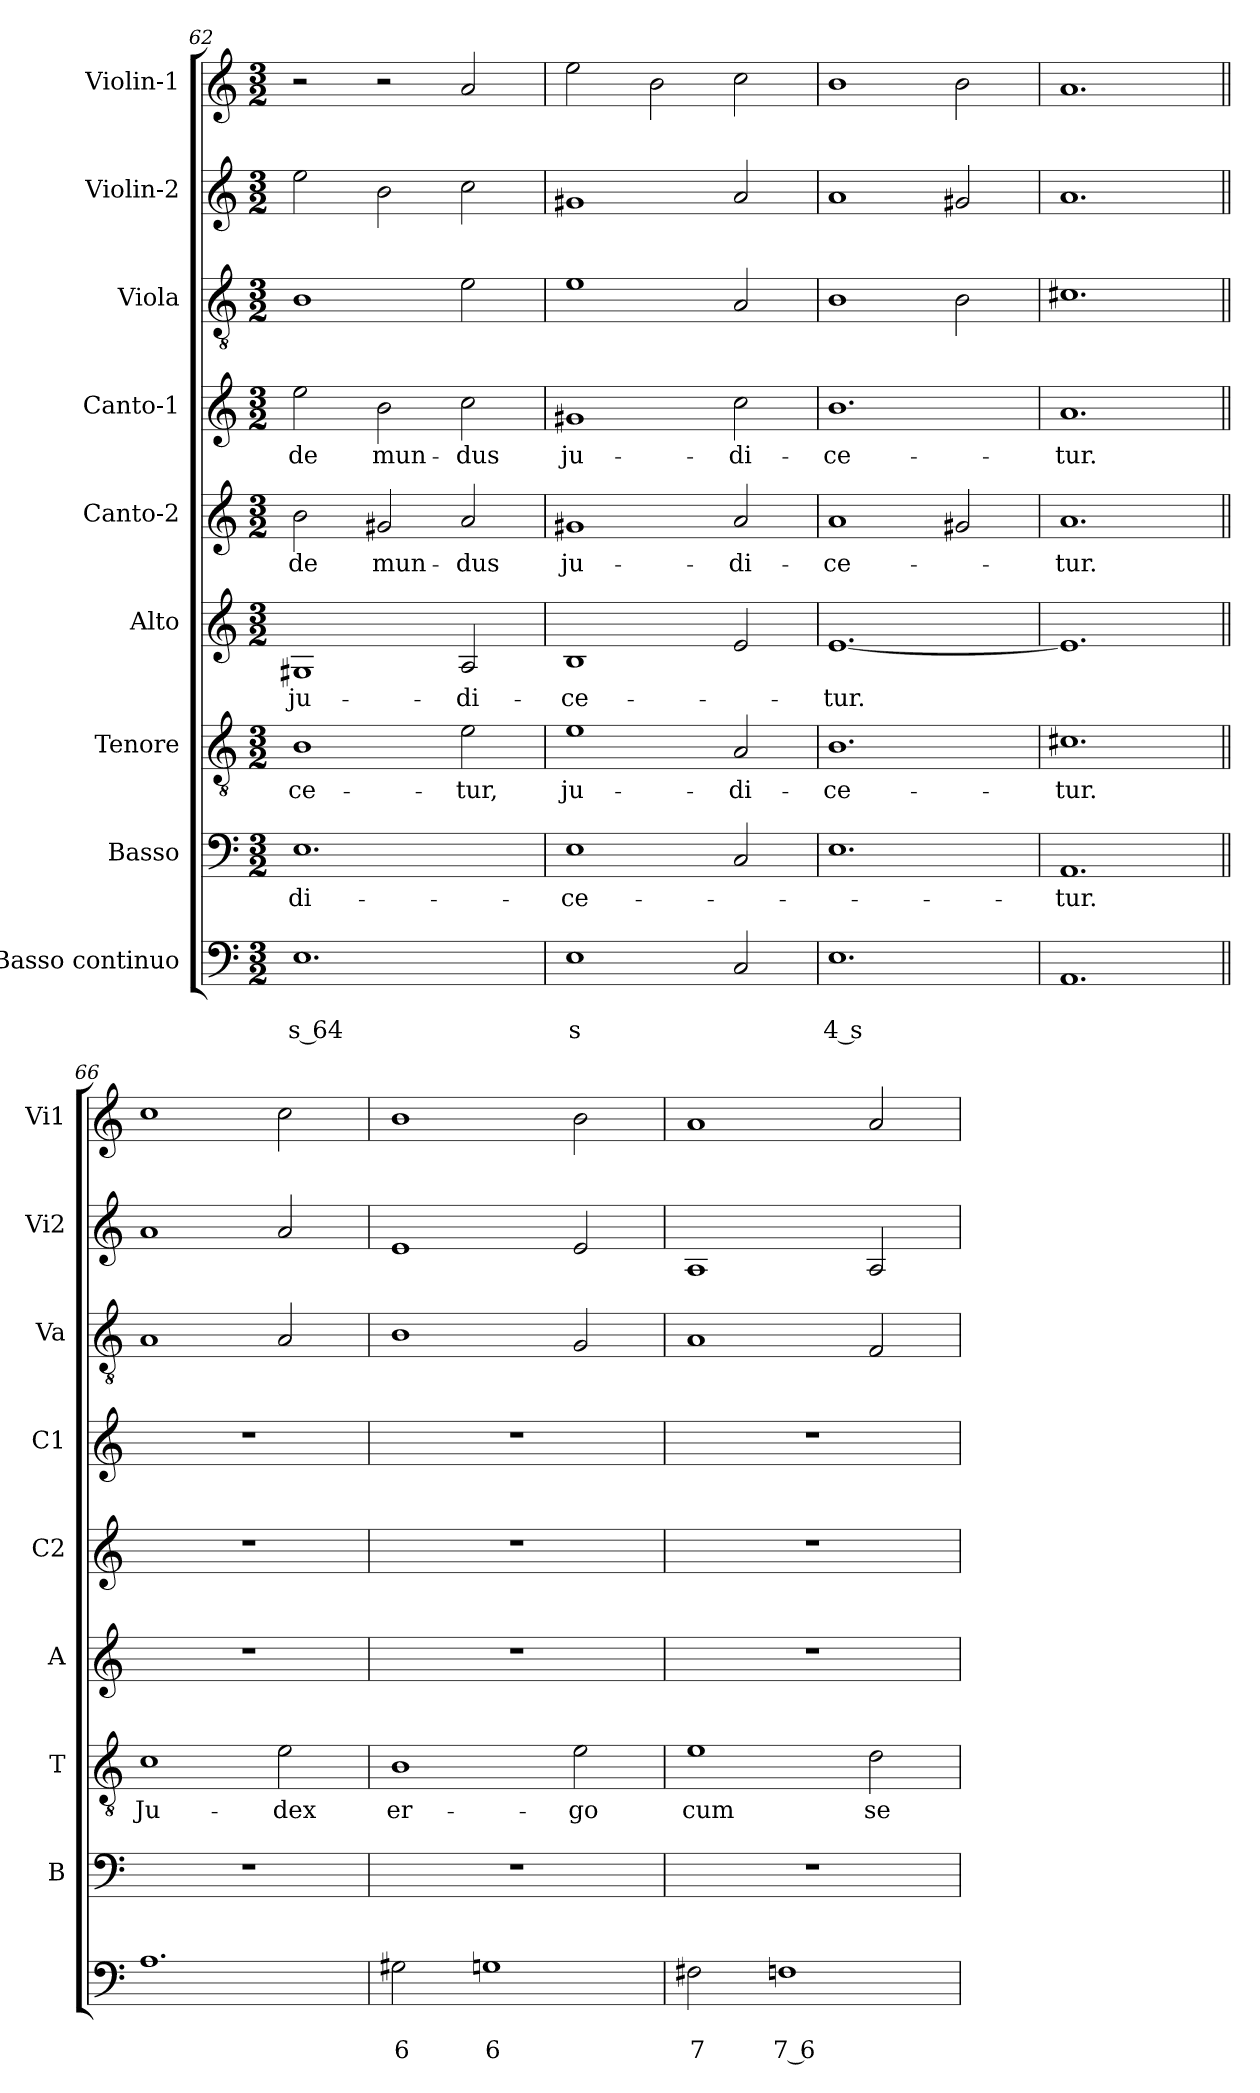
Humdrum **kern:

**kern	**text	**text	**kern	**text	**kern	**text	**kern	**text	**kern	**text	**kern	**text	**kern	**kern	**kern
*part9	*part9	*part9	*part8	*part8	*part7	*part7	*part6	*part6	*part5	*part5	*part4	*part4	*part3	*part2	*part1
*staff9	*staff9	*staff9	*staff8	*staff8	*staff7	*staff7	*staff6	*staff6	*staff5	*staff5	*staff4	*staff4	*staff3	*staff2	*staff1
*I"Basso continuo	*	*	*I"Basso	*	*I"Tenore	*	*I"Alto	*	*I"Canto-2	*	*I"Canto-1	*	*I"Viola	*I"Violin-2	*I"Violin-1
*	*	*	*I'B	*	*I'T	*	*I'A	*	*I'C2	*	*I'C1	*	*I'Va	*I'Vi2	*I'Vi1
*clefF4	*	*	*clefF4	*	*clefGv2	*	*clefG2	*	*clefG2	*	*clefG2	*	*clefGv2	*clefG2	*clefG2
*k[]	*	*	*k[]	*	*k[]	*	*k[]	*	*k[]	*	*k[]	*	*k[]	*k[]	*k[]
*C:	*	*	*C:	*	*C:	*	*C:	*	*C:	*	*C:	*	*C:	*C:	*C:
*M3/2	*	*	*M3/2	*	*M3/2	*	*M3/2	*	*M3/2	*	*M3/2	*	*M3/2	*M3/2	*M3/2
=62	=62	=62	=62	=62	=62	=62	=62	=62	=62	=62	=62	=62	=62	=62	=62
!	!	!LO:LY:b	!	!	!	!	!	!	!	!	!	!	!	!	!
!	!	!	!	!LO:LY:b	!	!	!	!	!	!	!	!	!	!	!
!	!	!	!	!	!	!LO:LY:b	!	!	!	!	!	!	!	!	!
!	!	!	!	!	!	!	!	!LO:LY:b	!	!	!	!	!	!	!
!	!	!	!	!	!	!	!	!	!	!LO:LY:b	!	!	!	!	!
!	!	!	!	!	!	!	!	!	!	!	!	!LO:LY:b	!	!	!
1.E	.	s 64	1.E	-di-	1B	-ce-	1G#X	ju-	2b\	-de	2ee\	-de	1B	2ee\	2r
!	!	!	!	!	!	!	!	!	!	!LO:LY:b	!	!	!	!	!
!	!	!	!	!	!	!	!	!	!	!	!	!LO:LY:b	!	!	!
.	.	.	.	.	.	.	.	.	2g#X/	mun-	2b\	mun-	.	2b\	2r
!	!	!	!	!	!	!LO:LY:b	!	!	!	!	!	!	!	!	!
!	!	!	!	!	!	!	!	!LO:LY:b	!	!	!	!	!	!	!
!	!	!	!	!	!	!	!	!	!	!LO:LY:b	!	!	!	!	!
!	!	!	!	!	!	!	!	!	!	!	!	!LO:LY:b	!	!	!
.	.	.	.	.	2e\	-tur,	2A/	-di-	2a/	-dus	2cc\	-dus	2e\	2cc\	2a/
=63	=63	=63	=63	=63	=63	=63	=63	=63	=63	=63	=63	=63	=63	=63	=63
!	!	!LO:LY:b	!	!	!	!	!	!	!	!	!	!	!	!	!
!	!	!	!	!LO:LY:b	!	!	!	!	!	!	!	!	!	!	!
!	!	!	!	!	!	!LO:LY:b	!	!	!	!	!	!	!	!	!
!	!	!	!	!	!	!	!	!LO:LY:b	!	!	!	!	!	!	!
!	!	!	!	!	!	!	!	!	!	!LO:LY:b	!	!	!	!	!
!	!	!	!	!	!	!	!	!	!	!	!	!LO:LY:b	!	!	!
1E	.	s	1E	-ce-	1e	ju-	1B	-ce-	1g#X	ju-	1g#X	ju-	1e	1g#X	2ee\
.	.	.	.	.	.	.	.	.	.	.	.	.	.	.	2b\
!	!	!	!	!	!	!LO:LY:b	!	!	!	!	!	!	!	!	!
!	!	!	!	!	!	!	!	!	!	!LO:LY:b	!	!	!	!	!
!	!	!	!	!	!	!	!	!	!	!	!	!LO:LY:b	!	!	!
2C/	.	.	2C/	.	2A/	-di-	2e/	.	2a/	-di-	2cc\	-di-	2A/	2a/	2cc\
=64	=64	=64	=64	=64	=64	=64	=64	=64	=64	=64	=64	=64	=64	=64	=64
!	!	!LO:LY:b	!	!	!	!	!	!	!	!	!	!	!	!	!
!	!	!	!	!	!	!LO:LY:b	!	!	!	!	!	!	!	!	!
!	!	!	!	!	!	!	!	!LO:LY:b	!	!	!	!	!	!	!
!	!	!	!	!	!	!	!	!	!	!LO:LY:b	!	!	!	!	!
!	!	!	!	!	!	!	!	!	!	!	!	!LO:LY:b	!	!	!
1.E	.	4 s	1.E	.	1.B	-ce-	[1.e	-tur.	1a	-ce-	1.b	-ce-	1B	1a	1b
.	.	.	.	.	.	.	.	.	2g#X/	.	.	.	2B\	2g#X/	2b\
=65	=65	=65	=65	=65	=65	=65	=65	=65	=65	=65	=65	=65	=65	=65	=65
!	!	!	!	!LO:LY:b	!	!	!	!	!	!	!	!	!	!	!
!	!	!	!	!	!	!LO:LY:b	!	!	!	!	!	!	!	!	!
!	!	!	!	!	!	!	!	!	!	!LO:LY:b	!	!	!	!	!
!	!	!	!	!	!	!	!	!	!	!	!	!LO:LY:b	!	!	!
1.AA	.	.	1.AA	-tur.	1.c#X	-tur.	1.e]	.	1.a	-tur.	1.a	-tur.	1.c#X	1.a	1.a
!!LO:PB:g=z
=66||	=66||	=66||	=66||	=66||	=66||	=66||	=66||	=66||	=66||	=66||	=66||	=66||	=66||	=66||	=66||
!	!	!	!	!	!	!LO:LY:b	!	!	!	!	!	!	!	!	!
1.A	.	.	1.r	.	1c	Ju-	1.r	.	1.r	.	1.r	.	1A	1a	1cc
!	!	!	!	!	!	!LO:LY:b	!	!	!	!	!	!	!	!	!
.	.	.	.	.	2e\	-dex	.	.	.	.	.	.	2A/	2a/	2cc\
=67	=67	=67	=67	=67	=67	=67	=67	=67	=67	=67	=67	=67	=67	=67	=67
!	!	!LO:LY:b	!	!	!	!	!	!	!	!	!	!	!	!	!
!	!	!	!	!	!	!LO:LY:b	!	!	!	!	!	!	!	!	!
2G#X\	.	6	1.r	.	1B	er-	1.r	.	1.r	.	1.r	.	1B	1e	1b
!	!	!LO:LY:b	!	!	!	!	!	!	!	!	!	!	!	!	!
1Gn	.	6	.	.	.	.	.	.	.	.	.	.	.	.	.
!	!	!	!	!	!	!LO:LY:b	!	!	!	!	!	!	!	!	!
.	.	.	.	.	2e\	-go	.	.	.	.	.	.	2G/	2e/	2b\
=68	=68	=68	=68	=68	=68	=68	=68	=68	=68	=68	=68	=68	=68	=68	=68
!	!	!LO:LY:b	!	!	!	!	!	!	!	!	!	!	!	!	!
!	!	!	!	!	!	!LO:LY:b	!	!	!	!	!	!	!	!	!
2F#X\	.	7	1.r	.	1e	cum	1.r	.	1.r	.	1.r	.	1A	1A	1a
!	!	!LO:LY:b	!	!	!	!	!	!	!	!	!	!	!	!	!
1Fn	.	7 6	.	.	.	.	.	.	.	.	.	.	.	.	.
!	!	!	!	!	!	!LO:LY:b	!	!	!	!	!	!	!	!	!
.	.	.	.	.	2d\	se-	.	.	.	.	.	.	2F/	2A/	2a/
=	=	=	=	=	=	=	=	=	=	=	=	=	=	=	=
*-	*-	*-	*-	*-	*-	*-	*-	*-	*-	*-	*-	*-	*-	*-	*-
